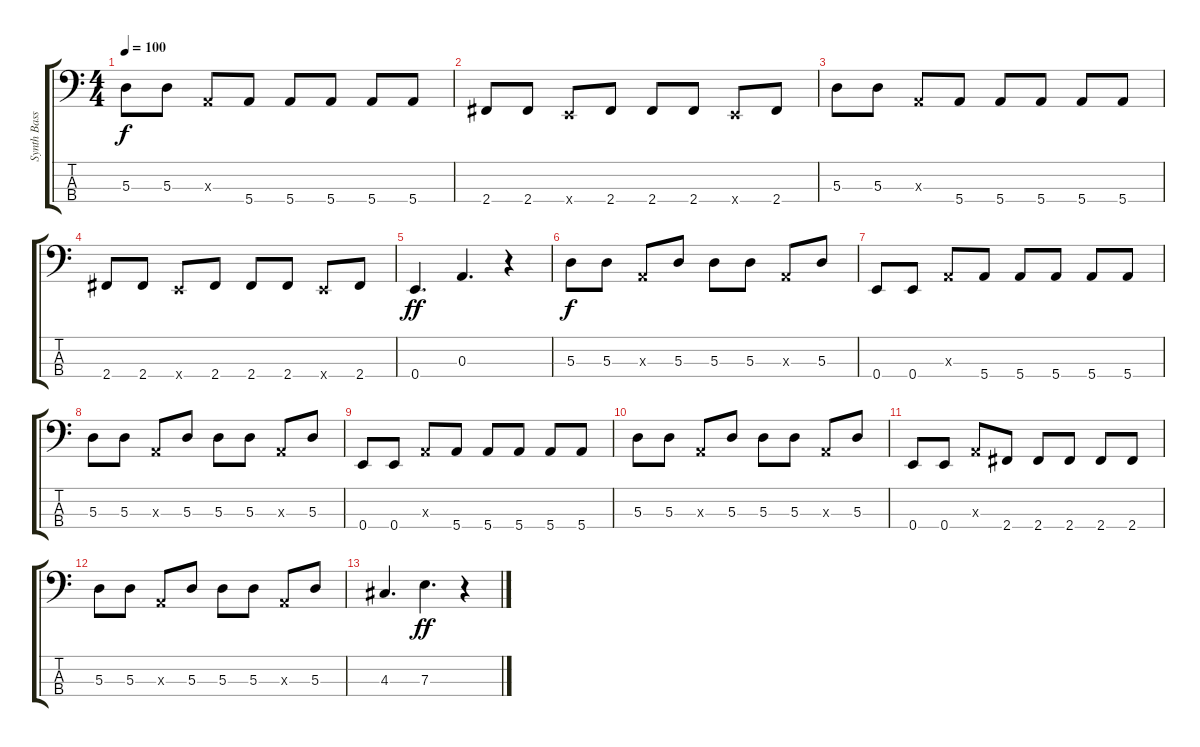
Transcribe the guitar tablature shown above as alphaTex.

\track ("Synth Bass" "Synth Bass") {instrument synthbass2}
\staff {score tabs}
\tuning (G2 D2 A1 E1) {hide}
\ts (4 4)
\tempo 100
\clef f4
\ks c
5.3.8{dy f} 5.3.8 0.3{x}.8 5.4.8 5.4.8 5.4.8 5.4.8 5.4.8 |
2.4.8 2.4.8 0.4{x}.8 2.4.8 2.4.8 2.4.8 0.4{x}.8 2.4.8 |
5.3.8 5.3.8 0.3{x}.8 5.4.8 5.4.8 5.4.8 5.4.8 5.4.8 |
2.4.8 2.4.8 0.4{x}.8 2.4.8 2.4.8 2.4.8 0.4{x}.8 2.4.8 |
0.4.4{d dy ff} 0.3.4{d} r.4 |
5.3.8{dy f} 5.3.8 0.3{x}.8 5.3.8 5.3.8 5.3.8 0.3{x}.8 5.3.8 |
0.4.8 0.4.8 0.3{x}.8 5.4.8 5.4.8 5.4.8 5.4.8 5.4.8 |
5.3.8 5.3.8 0.3{x}.8 5.3.8 5.3.8 5.3.8 0.3{x}.8 5.3.8 |
0.4.8 0.4.8 0.3{x}.8 5.4.8 5.4.8 5.4.8 5.4.8 5.4.8 |
5.3.8 5.3.8 0.3{x}.8 5.3.8 5.3.8 5.3.8 0.3{x}.8 5.3.8 |
0.4.8 0.4.8 0.3{x}.8 2.4.8 2.4.8 2.4.8 2.4.8 2.4.8 |
5.3.8 5.3.8 0.3{x}.8 5.3.8 5.3.8 5.3.8 0.3{x}.8 5.3.8 |
4.3.4{d} 7.3.4{d dy ff} r.4
